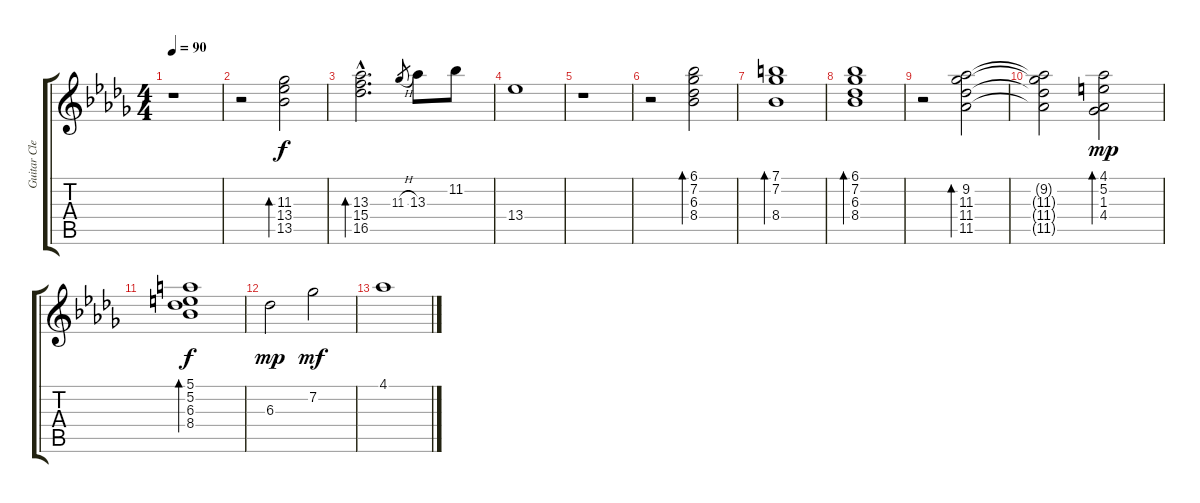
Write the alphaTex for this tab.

\track ("Guitar Clear" "Guitar Cle") {instrument electricguitarjazz}
\staff {score tabs}
\tuning (E4 B3 G3 D3 A2 E2) {hide}
\ts (4 4)
\tempo 90
\clef g2
\ks db
r.1{dy f} |
r.2 (11.3 13.4 13.5).2{bd 480} |
(13.3{hac} 15.4{hac} 16.5{hac}).2{d bd 480} 11.3{h}.8{gr} 13.3.8 11.2.8 |
13.4.1 |
r.1 |
r.2 (6.1 7.2 6.3 8.4).2{bd 480} |
(7.1 7.2 8.4).1{bd 480} |
(6.1 7.2 6.3 8.4).1{bd 480} |
r.2 (9.2 11.3 11.4 11.5).2{bd 480} |
(9.2{t} 11.3{t} 11.4{t} 11.5{t}).2 (4.1 5.2 1.3 4.4).2{bd 240 dy mp} |
(5.1 5.2 6.3 8.4).1{bd 480 dy f} |
6.3.2{dy mp} 7.2.2{dy mf} |
4.1.1
